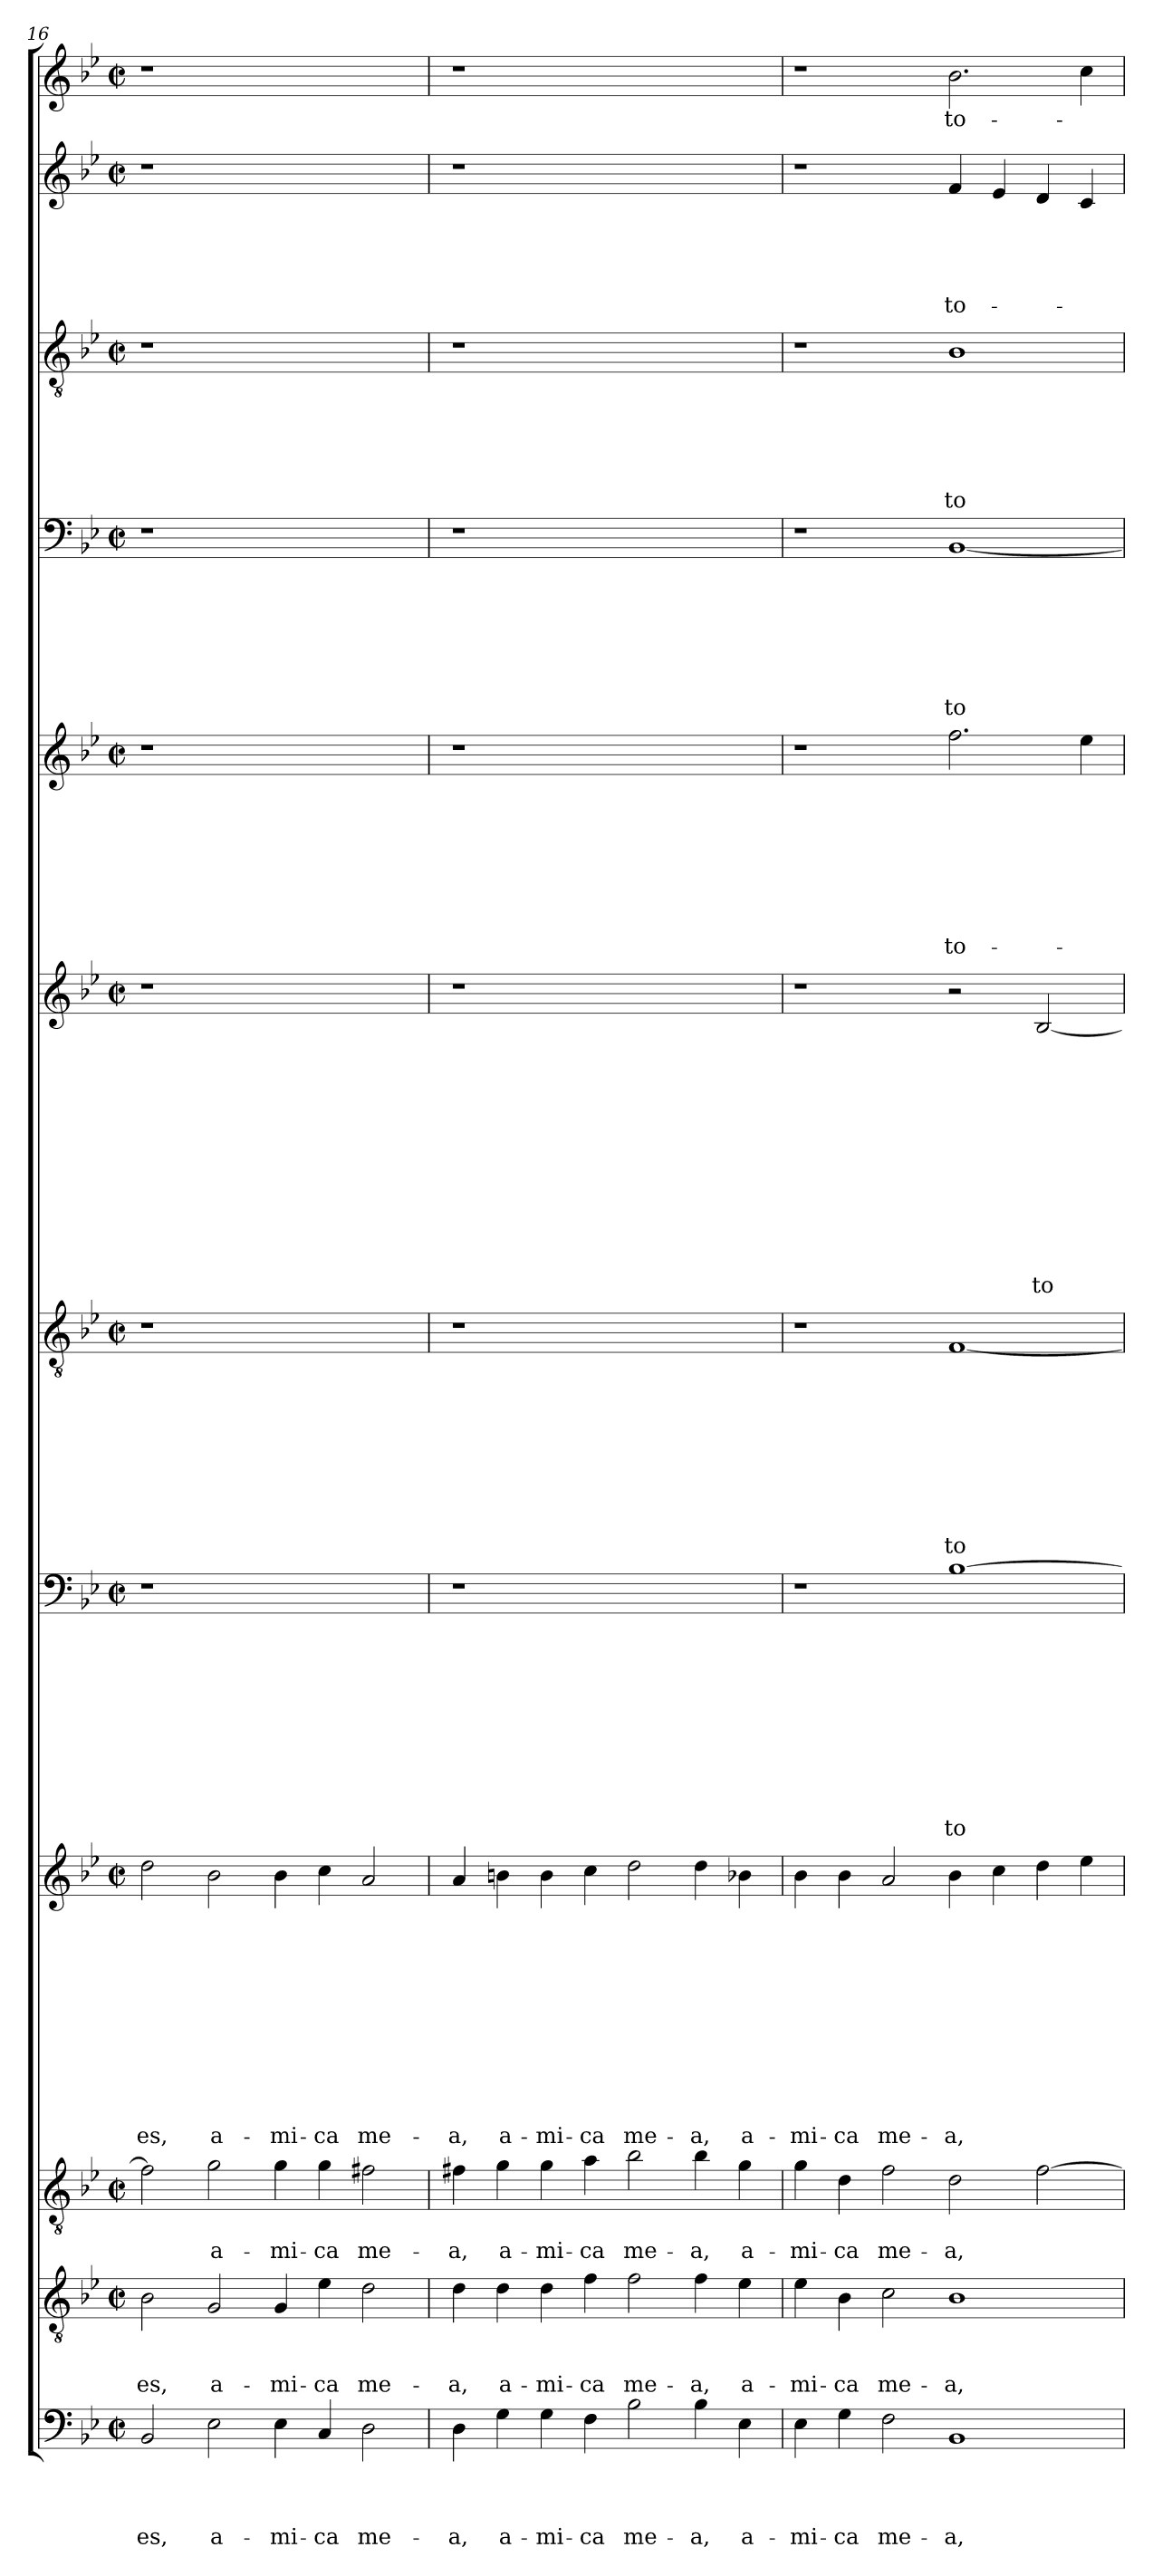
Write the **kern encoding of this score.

**kern	**text	**text	**text	**text	**kern	**text	**text	**text	**kern	**text	**text	**kern	**text	**text	**text	**text	**text	**text	**text	**text	**text	**text	**text	**kern	**text	**text	**text	**text	**text	**text	**text	**text	**text	**text	**kern	**text	**text	**text	**text	**text	**text	**text	**text	**text	**kern	**text	**text	**text	**text	**text	**text	**text	**text	**text	**text	**text	**text	**kern	**text	**text	**text	**text	**text	**text	**text	**text	**kern	**text	**text	**text	**text	**text	**text	**text	**kern	**text	**text	**text	**text	**text	**text	**kern	**text	**text	**text	**text	**text	**kern	**text
*part12	*part12	*part12	*part12	*part12	*part11	*part11	*part11	*part11	*part10	*part10	*part10	*part9	*part9	*part9	*part9	*part9	*part9	*part9	*part9	*part9	*part9	*part9	*part9	*part8	*part8	*part8	*part8	*part8	*part8	*part8	*part8	*part8	*part8	*part8	*part7	*part7	*part7	*part7	*part7	*part7	*part7	*part7	*part7	*part7	*part6	*part6	*part6	*part6	*part6	*part6	*part6	*part6	*part6	*part6	*part6	*part6	*part6	*part5	*part5	*part5	*part5	*part5	*part5	*part5	*part5	*part5	*part4	*part4	*part4	*part4	*part4	*part4	*part4	*part4	*part3	*part3	*part3	*part3	*part3	*part3	*part3	*part2	*part2	*part2	*part2	*part2	*part2	*part1	*part1
*staff12	*staff12	*staff12	*staff12	*staff12	*staff11	*staff11	*staff11	*staff11	*staff10	*staff10	*staff10	*staff9	*staff9	*staff9	*staff9	*staff9	*staff9	*staff9	*staff9	*staff9	*staff9	*staff9	*staff9	*staff8	*staff8	*staff8	*staff8	*staff8	*staff8	*staff8	*staff8	*staff8	*staff8	*staff8	*staff7	*staff7	*staff7	*staff7	*staff7	*staff7	*staff7	*staff7	*staff7	*staff7	*staff6	*staff6	*staff6	*staff6	*staff6	*staff6	*staff6	*staff6	*staff6	*staff6	*staff6	*staff6	*staff6	*staff5	*staff5	*staff5	*staff5	*staff5	*staff5	*staff5	*staff5	*staff5	*staff4	*staff4	*staff4	*staff4	*staff4	*staff4	*staff4	*staff4	*staff3	*staff3	*staff3	*staff3	*staff3	*staff3	*staff3	*staff2	*staff2	*staff2	*staff2	*staff2	*staff2	*staff1	*staff1
*clefF4	*	*	*	*	*clefGv2	*	*	*	*clefGv2	*	*	*clefG2	*	*	*	*	*	*	*	*	*	*	*	*clefF4	*	*	*	*	*	*	*	*	*	*	*clefGv2	*	*	*	*	*	*	*	*	*	*clefG2	*	*	*	*	*	*	*	*	*	*	*	*	*clefG2	*	*	*	*	*	*	*	*	*clefF4	*	*	*	*	*	*	*	*clefGv2	*	*	*	*	*	*	*clefG2	*	*	*	*	*	*clefG2	*
*k[b-e-]	*	*	*	*	*k[b-e-]	*	*	*	*k[b-e-]	*	*	*k[b-e-]	*	*	*	*	*	*	*	*	*	*	*	*k[b-e-]	*	*	*	*	*	*	*	*	*	*	*k[b-e-]	*	*	*	*	*	*	*	*	*	*k[b-e-]	*	*	*	*	*	*	*	*	*	*	*	*	*k[b-e-]	*	*	*	*	*	*	*	*	*k[b-e-]	*	*	*	*	*	*	*	*k[b-e-]	*	*	*	*	*	*	*k[b-e-]	*	*	*	*	*	*k[b-e-]	*
*B-:	*	*	*	*	*B-:	*	*	*	*B-:	*	*	*B-:	*	*	*	*	*	*	*	*	*	*	*	*B-:	*	*	*	*	*	*	*	*	*	*	*B-:	*	*	*	*	*	*	*	*	*	*B-:	*	*	*	*	*	*	*	*	*	*	*	*	*B-:	*	*	*	*	*	*	*	*	*B-:	*	*	*	*	*	*	*	*B-:	*	*	*	*	*	*	*B-:	*	*	*	*	*	*B-:	*
*M2/2	*	*	*	*	*M2/2	*	*	*	*M2/2	*	*	*M2/2	*	*	*	*	*	*	*	*	*	*	*	*M2/2	*	*	*	*	*	*	*	*	*	*	*M2/2	*	*	*	*	*	*	*	*	*	*M2/2	*	*	*	*	*	*	*	*	*	*	*	*	*M2/2	*	*	*	*	*	*	*	*	*M2/2	*	*	*	*	*	*	*	*M2/2	*	*	*	*	*	*	*M2/2	*	*	*	*	*	*M2/2	*
*met(c|)	*	*	*	*	*met(c|)	*	*	*	*met(c|)	*	*	*met(c|)	*	*	*	*	*	*	*	*	*	*	*	*met(c|)	*	*	*	*	*	*	*	*	*	*	*met(c|)	*	*	*	*	*	*	*	*	*	*met(c|)	*	*	*	*	*	*	*	*	*	*	*	*	*met(c|)	*	*	*	*	*	*	*	*	*met(c|)	*	*	*	*	*	*	*	*met(c|)	*	*	*	*	*	*	*met(c|)	*	*	*	*	*	*met(c|)	*
=16	=16	=16	=16	=16	=16	=16	=16	=16	=16	=16	=16	=16	=16	=16	=16	=16	=16	=16	=16	=16	=16	=16	=16	=16	=16	=16	=16	=16	=16	=16	=16	=16	=16	=16	=16	=16	=16	=16	=16	=16	=16	=16	=16	=16	=16	=16	=16	=16	=16	=16	=16	=16	=16	=16	=16	=16	=16	=16	=16	=16	=16	=16	=16	=16	=16	=16	=16	=16	=16	=16	=16	=16	=16	=16	=16	=16	=16	=16	=16	=16	=16	=16	=16	=16	=16	=16	=16	=16	=16
2BB-/	.	.	.	es,	2B-\	.	.	es,	2f\]	.	.	2dd\	.	.	.	.	.	.	.	.	.	.	es,	1r	.	.	.	.	.	.	.	.	.	.	1r	.	.	.	.	.	.	.	.	.	1r	.	.	.	.	.	.	.	.	.	.	.	.	1r	.	.	.	.	.	.	.	.	1r	.	.	.	.	.	.	.	1r	.	.	.	.	.	.	1r	.	.	.	.	.	1r	.
2E-\	.	.	.	a-	2G/	.	.	a-	2g\	.	a-	2b-\	.	.	.	.	.	.	.	.	.	.	a-	.	.	.	.	.	.	.	.	.	.	.	.	.	.	.	.	.	.	.	.	.	.	.	.	.	.	.	.	.	.	.	.	.	.	.	.	.	.	.	.	.	.	.	.	.	.	.	.	.	.	.	.	.	.	.	.	.	.	.	.	.	.	.	.	.	.
4E-\	.	.	.	-mi-	4G/	.	.	-mi-	4g\	.	-mi-	4b-\	.	.	.	.	.	.	.	.	.	.	-mi-	1ryy	.	.	.	.	.	.	.	.	.	.	1ryy	.	.	.	.	.	.	.	.	.	1ryy	.	.	.	.	.	.	.	.	.	.	.	.	1ryy	.	.	.	.	.	.	.	.	1ryy	.	.	.	.	.	.	.	1ryy	.	.	.	.	.	.	1ryy	.	.	.	.	.	1ryy	.
4C/	.	.	.	-ca	4e-\	.	.	-ca	4g\	.	-ca	4cc\	.	.	.	.	.	.	.	.	.	.	-ca	.	.	.	.	.	.	.	.	.	.	.	.	.	.	.	.	.	.	.	.	.	.	.	.	.	.	.	.	.	.	.	.	.	.	.	.	.	.	.	.	.	.	.	.	.	.	.	.	.	.	.	.	.	.	.	.	.	.	.	.	.	.	.	.	.	.
2D\	.	.	.	me-	2d\	.	.	me-	2f#X\	.	me-	2a/	.	.	.	.	.	.	.	.	.	.	me-	.	.	.	.	.	.	.	.	.	.	.	.	.	.	.	.	.	.	.	.	.	.	.	.	.	.	.	.	.	.	.	.	.	.	.	.	.	.	.	.	.	.	.	.	.	.	.	.	.	.	.	.	.	.	.	.	.	.	.	.	.	.	.	.	.	.
!!LO:PB:g=z
=17	=17	=17	=17	=17	=17	=17	=17	=17	=17	=17	=17	=17	=17	=17	=17	=17	=17	=17	=17	=17	=17	=17	=17	=17	=17	=17	=17	=17	=17	=17	=17	=17	=17	=17	=17	=17	=17	=17	=17	=17	=17	=17	=17	=17	=17	=17	=17	=17	=17	=17	=17	=17	=17	=17	=17	=17	=17	=17	=17	=17	=17	=17	=17	=17	=17	=17	=17	=17	=17	=17	=17	=17	=17	=17	=17	=17	=17	=17	=17	=17	=17	=17	=17	=17	=17	=17	=17	=17	=17
4D\	.	.	.	-a,	4d\	.	.	-a,	4f#X\	.	-a,	4a/	.	.	.	.	.	.	.	.	.	.	-a,	1r	.	.	.	.	.	.	.	.	.	.	1r	.	.	.	.	.	.	.	.	.	1r	.	.	.	.	.	.	.	.	.	.	.	.	1r	.	.	.	.	.	.	.	.	1r	.	.	.	.	.	.	.	1r	.	.	.	.	.	.	1r	.	.	.	.	.	1r	.
4G\	.	.	.	a-	4d\	.	.	a-	4g\	.	a-	4bn\	.	.	.	.	.	.	.	.	.	.	a-	.	.	.	.	.	.	.	.	.	.	.	.	.	.	.	.	.	.	.	.	.	.	.	.	.	.	.	.	.	.	.	.	.	.	.	.	.	.	.	.	.	.	.	.	.	.	.	.	.	.	.	.	.	.	.	.	.	.	.	.	.	.	.	.	.	.
4G\	.	.	.	-mi-	4d\	.	.	-mi-	4g\	.	-mi-	4b\	.	.	.	.	.	.	.	.	.	.	-mi-	.	.	.	.	.	.	.	.	.	.	.	.	.	.	.	.	.	.	.	.	.	.	.	.	.	.	.	.	.	.	.	.	.	.	.	.	.	.	.	.	.	.	.	.	.	.	.	.	.	.	.	.	.	.	.	.	.	.	.	.	.	.	.	.	.	.
4F\	.	.	.	-ca	4f\	.	.	-ca	4a\	.	-ca	4cc\	.	.	.	.	.	.	.	.	.	.	-ca	.	.	.	.	.	.	.	.	.	.	.	.	.	.	.	.	.	.	.	.	.	.	.	.	.	.	.	.	.	.	.	.	.	.	.	.	.	.	.	.	.	.	.	.	.	.	.	.	.	.	.	.	.	.	.	.	.	.	.	.	.	.	.	.	.	.
2B-\	.	.	.	me-	2f\	.	.	me-	2b-\	.	me-	2dd\	.	.	.	.	.	.	.	.	.	.	me-	1ryy	.	.	.	.	.	.	.	.	.	.	1ryy	.	.	.	.	.	.	.	.	.	1ryy	.	.	.	.	.	.	.	.	.	.	.	.	1ryy	.	.	.	.	.	.	.	.	1ryy	.	.	.	.	.	.	.	1ryy	.	.	.	.	.	.	1ryy	.	.	.	.	.	1ryy	.
4B-\	.	.	.	-a,	4f\	.	.	-a,	4b-\	.	-a,	4dd\	.	.	.	.	.	.	.	.	.	.	-a,	.	.	.	.	.	.	.	.	.	.	.	.	.	.	.	.	.	.	.	.	.	.	.	.	.	.	.	.	.	.	.	.	.	.	.	.	.	.	.	.	.	.	.	.	.	.	.	.	.	.	.	.	.	.	.	.	.	.	.	.	.	.	.	.	.	.
4E-\	.	.	.	a-	4e-\	.	.	a-	4g\	.	a-	4b-X\	.	.	.	.	.	.	.	.	.	.	a-	.	.	.	.	.	.	.	.	.	.	.	.	.	.	.	.	.	.	.	.	.	.	.	.	.	.	.	.	.	.	.	.	.	.	.	.	.	.	.	.	.	.	.	.	.	.	.	.	.	.	.	.	.	.	.	.	.	.	.	.	.	.	.	.	.	.
=18	=18	=18	=18	=18	=18	=18	=18	=18	=18	=18	=18	=18	=18	=18	=18	=18	=18	=18	=18	=18	=18	=18	=18	=18	=18	=18	=18	=18	=18	=18	=18	=18	=18	=18	=18	=18	=18	=18	=18	=18	=18	=18	=18	=18	=18	=18	=18	=18	=18	=18	=18	=18	=18	=18	=18	=18	=18	=18	=18	=18	=18	=18	=18	=18	=18	=18	=18	=18	=18	=18	=18	=18	=18	=18	=18	=18	=18	=18	=18	=18	=18	=18	=18	=18	=18	=18	=18	=18	=18
4E-\	.	.	.	-mi-	4e-\	.	.	-mi-	4g\	.	-mi-	4b-\	.	.	.	.	.	.	.	.	.	.	-mi-	1r	.	.	.	.	.	.	.	.	.	.	1r	.	.	.	.	.	.	.	.	.	1r	.	.	.	.	.	.	.	.	.	.	.	.	1r	.	.	.	.	.	.	.	.	1r	.	.	.	.	.	.	.	1r	.	.	.	.	.	.	1r	.	.	.	.	.	1r	.
4G\	.	.	.	-ca	4B-\	.	.	-ca	4d\	.	-ca	4b-\	.	.	.	.	.	.	.	.	.	.	-ca	.	.	.	.	.	.	.	.	.	.	.	.	.	.	.	.	.	.	.	.	.	.	.	.	.	.	.	.	.	.	.	.	.	.	.	.	.	.	.	.	.	.	.	.	.	.	.	.	.	.	.	.	.	.	.	.	.	.	.	.	.	.	.	.	.	.
2F\	.	.	.	me-	2c\	.	.	me-	2f\	.	me-	2a/	.	.	.	.	.	.	.	.	.	.	me-	.	.	.	.	.	.	.	.	.	.	.	.	.	.	.	.	.	.	.	.	.	.	.	.	.	.	.	.	.	.	.	.	.	.	.	.	.	.	.	.	.	.	.	.	.	.	.	.	.	.	.	.	.	.	.	.	.	.	.	.	.	.	.	.	.	.
1BB-	.	.	.	-a,	1B-	.	.	-a,	2d\	.	-a,	4b-\	.	.	.	.	.	.	.	.	.	.	-a,	[1B-	.	.	.	.	.	.	.	.	.	to-	[1F	.	.	.	.	.	.	.	.	to-	2r	.	.	.	.	.	.	.	.	.	.	.	.	2.ff\	.	.	.	.	.	.	.	to-	[1BB-	.	.	.	.	.	.	to-	1B-	.	.	.	.	.	to-	4f/	.	.	.	.	to-	2.b-\	to-
.	.	.	.	.	.	.	.	.	.	.	.	4cc\	.	.	.	.	.	.	.	.	.	.	.	.	.	.	.	.	.	.	.	.	.	.	.	.	.	.	.	.	.	.	.	.	.	.	.	.	.	.	.	.	.	.	.	.	.	.	.	.	.	.	.	.	.	.	.	.	.	.	.	.	.	.	.	.	.	.	.	.	.	4e-/	.	.	.	.	.	.	.
.	.	.	.	.	.	.	.	.	[2f\	.	.	4dd\	.	.	.	.	.	.	.	.	.	.	.	.	.	.	.	.	.	.	.	.	.	.	.	.	.	.	.	.	.	.	.	.	[2B-/	.	.	.	.	.	.	.	.	.	.	.	to-	.	.	.	.	.	.	.	.	.	.	.	.	.	.	.	.	.	.	.	.	.	.	.	.	4d/	.	.	.	.	.	.	.
.	.	.	.	.	.	.	.	.	.	.	.	4ee-\	.	.	.	.	.	.	.	.	.	.	.	.	.	.	.	.	.	.	.	.	.	.	.	.	.	.	.	.	.	.	.	.	.	.	.	.	.	.	.	.	.	.	.	.	.	4ee-\	.	.	.	.	.	.	.	.	.	.	.	.	.	.	.	.	.	.	.	.	.	.	.	4c/	.	.	.	.	.	4cc\	.
=	=	=	=	=	=	=	=	=	=	=	=	=	=	=	=	=	=	=	=	=	=	=	=	=	=	=	=	=	=	=	=	=	=	=	=	=	=	=	=	=	=	=	=	=	=	=	=	=	=	=	=	=	=	=	=	=	=	=	=	=	=	=	=	=	=	=	=	=	=	=	=	=	=	=	=	=	=	=	=	=	=	=	=	=	=	=	=	=	=
*-	*-	*-	*-	*-	*-	*-	*-	*-	*-	*-	*-	*-	*-	*-	*-	*-	*-	*-	*-	*-	*-	*-	*-	*-	*-	*-	*-	*-	*-	*-	*-	*-	*-	*-	*-	*-	*-	*-	*-	*-	*-	*-	*-	*-	*-	*-	*-	*-	*-	*-	*-	*-	*-	*-	*-	*-	*-	*-	*-	*-	*-	*-	*-	*-	*-	*-	*-	*-	*-	*-	*-	*-	*-	*-	*-	*-	*-	*-	*-	*-	*-	*-	*-	*-	*-	*-	*-	*-	*-
